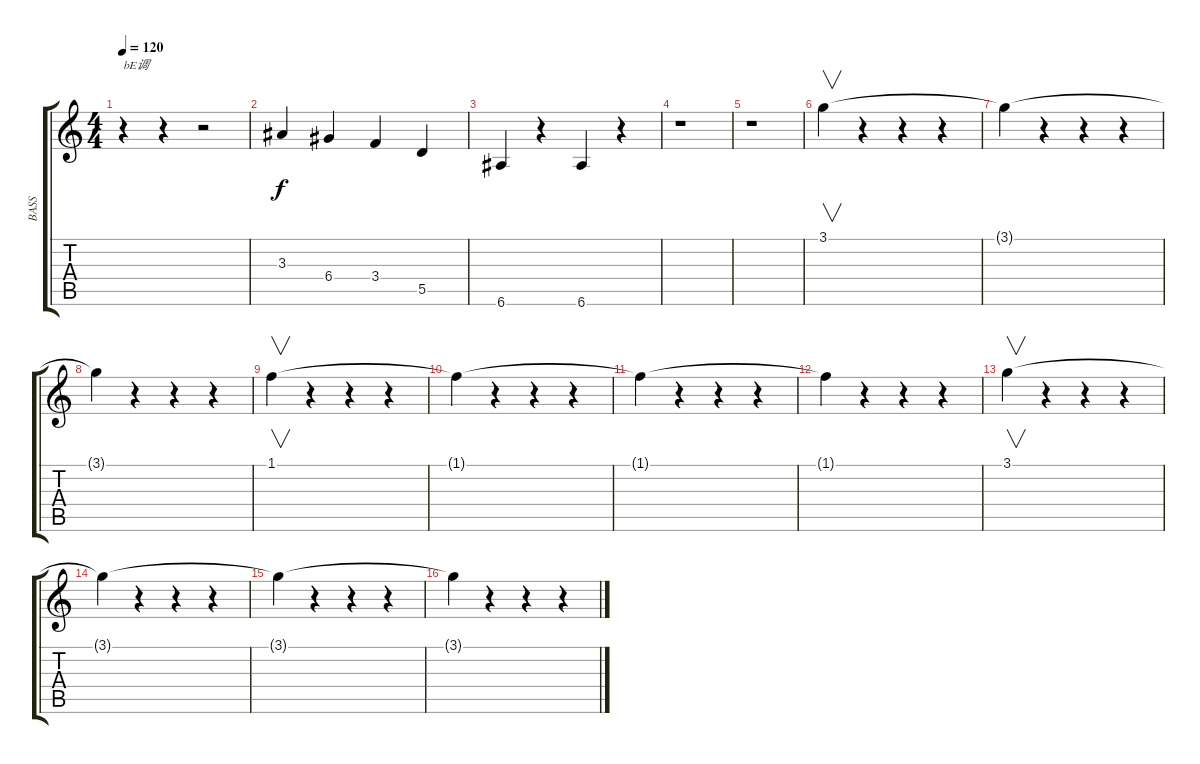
\track ("BASS" "BASS") {instrument electricbassfinger}
\staff {score tabs}
\tuning (E4 B3 G3 D3 A2 E2) {hide}
\ts (4 4)
\tempo 120
\clef g2
\ks c
r.4{txt "bE调" dy f instrument electricbassfinger} r.4 r.2 |
3.3.4 6.4.4 3.4.4 5.5.4 |
6.6.4 r.4 6.6.4 r.4 |
r.1 |
r.1 |
3.1.4{v} r.4 r.4 r.4 |
3.1{t}.4 r.4 r.4 r.4 |
3.1{t}.4 r.4 r.4 r.4 |
1.1.4{v} r.4 r.4 r.4 |
1.1{t}.4 r.4 r.4 r.4 |
1.1{t}.4 r.4 r.4 r.4 |
1.1{t}.4 r.4 r.4 r.4 |
3.1.4{v} r.4 r.4 r.4 |
3.1{t}.4 r.4 r.4 r.4 |
3.1{t}.4 r.4 r.4 r.4 |
3.1{t}.4 r.4 r.4 r.4
